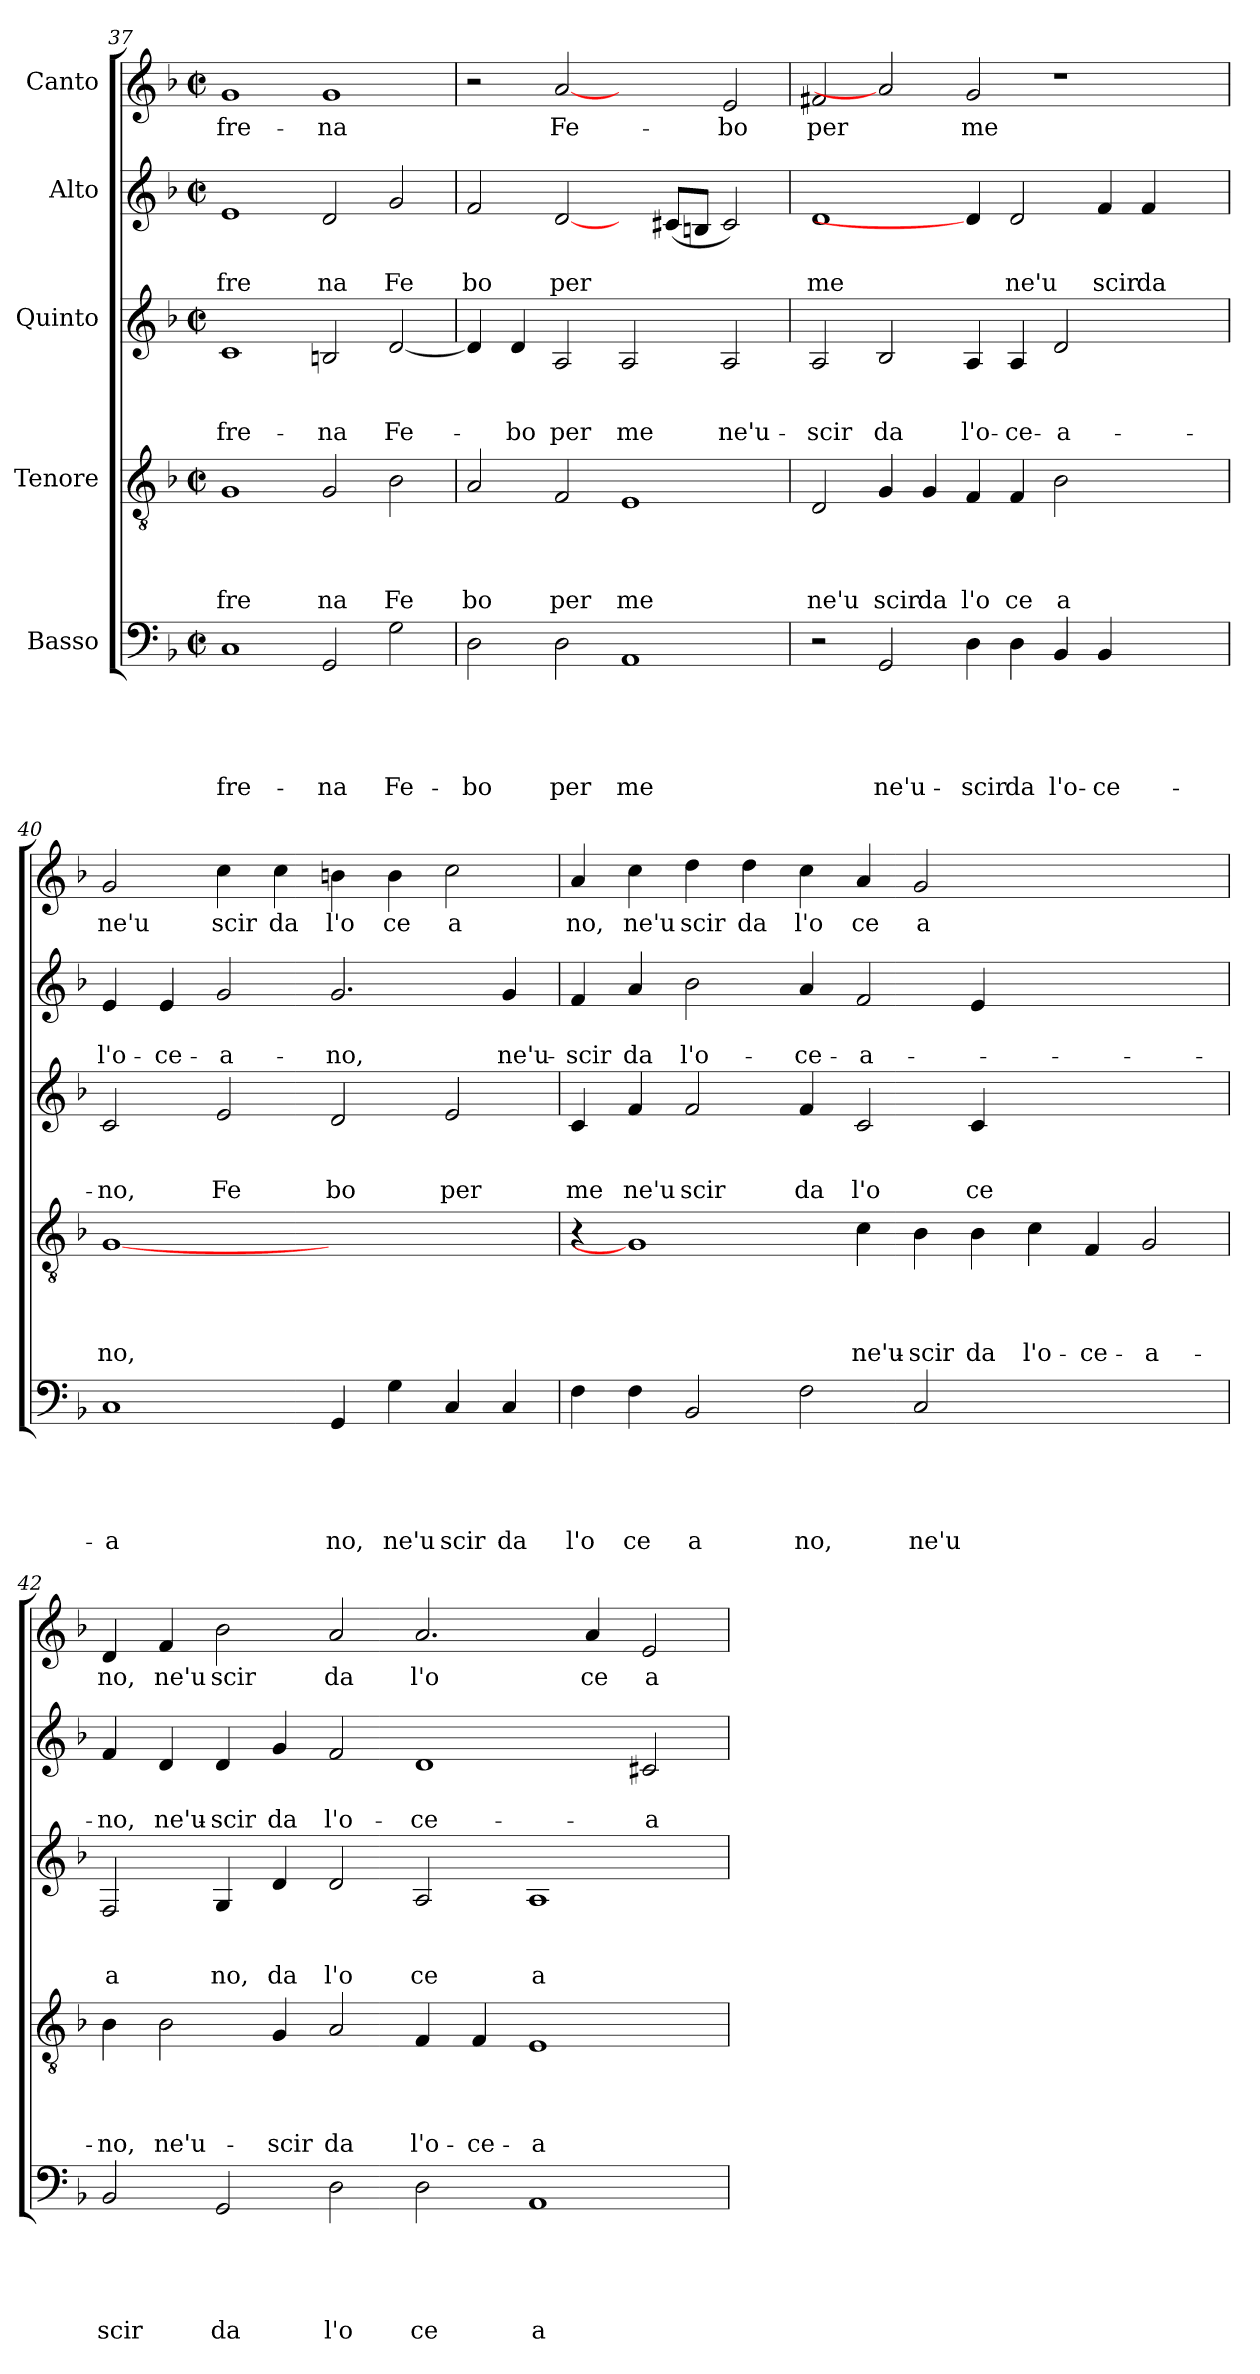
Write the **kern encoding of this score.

**kern	**text	**text	**text	**text	**text	**kern	**text	**text	**text	**text	**kern	**text	**text	**text	**kern	**text	**text	**kern	**text
*part5	*part5	*part5	*part5	*part5	*part5	*part4	*part4	*part4	*part4	*part4	*part3	*part3	*part3	*part3	*part2	*part2	*part2	*part1	*part1
*staff5	*staff5	*staff5	*staff5	*staff5	*staff5	*staff4	*staff4	*staff4	*staff4	*staff4	*staff3	*staff3	*staff3	*staff3	*staff2	*staff2	*staff2	*staff1	*staff1
*I"Basso	*	*	*	*	*	*I"Tenore	*	*	*	*	*I"Quinto	*	*	*	*I"Alto	*	*	*I"Canto	*
*clefF4	*	*	*	*	*	*clefGv2	*	*	*	*	*clefG2	*	*	*	*clefG2	*	*	*clefG2	*
*k[b-]	*	*	*	*	*	*k[b-]	*	*	*	*	*k[b-]	*	*	*	*k[b-]	*	*	*k[b-]	*
*F:	*	*	*	*	*	*F:	*	*	*	*	*F:	*	*	*	*F:	*	*	*F:	*
*M2/2	*	*	*	*	*	*M2/2	*	*	*	*	*M2/2	*	*	*	*M2/2	*	*	*M2/2	*
*met(c|)	*	*	*	*	*	*met(c|)	*	*	*	*	*met(c|)	*	*	*	*met(c|)	*	*	*met(c|)	*
=37	=37	=37	=37	=37	=37	=37	=37	=37	=37	=37	=37	=37	=37	=37	=37	=37	=37	=37	=37
!	!	!	!	!	!LO:LY:b	!	!	!	!	!LO:LY:b	!	!	!	!LO:LY:b	!	!	!LO:LY:b	!	!LO:LY:b
1C	.	.	.	.	-fre-	1G	.	.	.	fre	1c	.	.	-fre-	1e	.	fre	1g	-fre-
!	!	!	!	!	!LO:LY:b	!	!	!	!	!LO:LY:b	!	!	!	!LO:LY:b	!	!	!LO:LY:b	!	!LO:LY:b
2GG/	.	.	.	.	-na	2G/	.	.	.	na	2Bn/	.	.	-na	2d/	.	na	1g	-na
!	!	!	!	!	!LO:LY:b	!	!	!	!	!LO:LY:b	!	!	!	!LO:LY:b	!	!	!LO:LY:b	!	!
2G\	.	.	.	.	Fe-	2B-\	.	.	.	Fe	[<2d/	.	.	Fe-	2g/	.	Fe	.	.
=38	=38	=38	=38	=38	=38	=38	=38	=38	=38	=38	=38	=38	=38	=38	=38	=38	=38	=38	=38
!	!	!	!	!	!LO:LY:b	!	!	!	!	!LO:LY:b	!	!	!	!	!	!	!LO:LY:b	!	!
2D\	.	.	.	.	-bo	2A/	.	.	.	bo	4d/]	.	.	.	2f/	.	bo	2r	.
!	!	!	!	!	!	!	!	!	!	!	!	!	!	!LO:LY:b	!	!	!	!	!
.	.	.	.	.	.	.	.	.	.	.	4d/	.	.	-bo	.	.	.	.	.
!	!	!	!	!	!LO:LY:b	!	!	!	!	!LO:LY:b	!	!	!	!LO:LY:b	!	!	!LO:LY:b	!	!LO:LY:b
2D\	.	.	.	.	per	2F/	.	.	.	per	2A/	.	.	per	[2d/	.	per	[2a	Fe-
!	!	!	!	!	!LO:LY:b	!	!	!	!	!LO:LY:b	!	!	!	!LO:LY:b	!	!	!	!	!
1AA	.	.	.	.	me	1E	.	.	.	me	2A/	.	.	me	4ryy	.	.	2ryy	.
.	.	.	.	.	.	.	.	.	.	.	.	.	.	.	(<8c#/L	.	.	.	.
.	.	.	.	.	.	.	.	.	.	.	.	.	.	.	8B/J	.	.	.	.
!	!	!	!	!	!	!	!	!	!	!	!	!	!	!LO:LY:b	!	!	!	!	!LO:LY:b
.	.	.	.	.	.	.	.	.	.	.	2A/	.	.	ne'u-	2c#/)	.	.	2e/	-bo
=39	=39	=39	=39	=39	=39	=39	=39	=39	=39	=39	=39	=39	=39	=39	=39	=39	=39	=39	=39
!	!	!	!	!	!	!	!	!	!	!LO:LY:b	!	!	!	!LO:LY:b	!	!	!LO:LY:b	!	!LO:LY:b
2r	.	.	.	.	.	2D/	.	.	.	ne'u	2A/	.	.	-scir	1d	.	me	2f#X/	per
!	!	!	!	!	!LO:LY:b	!	!	!	!	!LO:LY:b	!	!	!	!LO:LY:b	!	!	!	!	!
2GG/	.	.	.	.	ne'u-	4G/	.	.	.	scir	2B-/	.	.	da	.	.	.	2a]	.
!	!	!	!	!	!	!	!	!	!	!LO:LY:b	!	!	!	!	!	!	!	!	!
.	.	.	.	.	.	4G/	.	.	.	da	.	.	.	.	.	.	.	.	.
!	!	!	!	!	!LO:LY:b	!	!	!	!	!LO:LY:b	!	!	!	!LO:LY:b	!	!	!	!	!LO:LY:b
4D\	.	.	.	.	-scir	4F/	.	.	.	l'o	4A/	.	.	l'o-	4d/]	.	.	2g/	me
!	!	!	!	!	!LO:LY:b	!	!	!	!	!LO:LY:b	!	!	!	!LO:LY:b	!	!	!LO:LY:b	!	!
4D\	.	.	.	.	da	4F/	.	.	.	ce	4A/	.	.	-ce-	2d/	.	ne'u	.	.
!	!	!	!	!	!LO:LY:b	!	!	!	!	!LO:LY:b	!	!	!	!LO:LY:b	!	!	!	!	!
4BB-/	.	.	.	.	l'o-	2B-\	.	.	.	a	2d/	.	.	-a-	.	.	.	1r	.
!	!	!	!	!	!LO:LY:b	!	!	!	!	!	!	!	!	!	!	!	!LO:LY:b	!	!
4BB-/	.	.	.	.	-ce-	.	.	.	.	.	.	.	.	.	4f/	.	scir	.	.
!	!	!	!	!	!	!	!	!	!	!	!	!	!	!	!	!	!LO:LY:b	!	!
2ryy	.	.	.	.	.	2ryy	.	.	.	.	2ryy	.	.	.	4f/	.	da	.	.
.	.	.	.	.	.	.	.	.	.	.	.	.	.	.	4ryy	.	.	.	.
!!LO:LB:g=z
=40	=40	=40	=40	=40	=40	=40	=40	=40	=40	=40	=40	=40	=40	=40	=40	=40	=40	=40	=40
!	!	!	!	!	!LO:LY:b	!	!	!	!	!LO:LY:b	!	!	!	!LO:LY:b	!	!	!LO:LY:b	!	!LO:LY:b
1C	.	.	.	.	-a	[1G	.	.	.	no,	2c/	.	.	-no,	4e/	.	l'o-	2g/	ne'u
!	!	!	!	!	!	!	!	!	!	!	!	!	!	!	!	!	!LO:LY:b	!	!
.	.	.	.	.	.	.	.	.	.	.	.	.	.	.	4e/	.	-ce-	.	.
!	!	!	!	!	!	!	!	!	!	!	!	!	!	!LO:LY:b	!	!	!LO:LY:b	!	!LO:LY:b
.	.	.	.	.	.	.	.	.	.	.	2e/	.	.	Fe	2g/	.	-a-	4cc\	scir
!	!	!	!	!	!	!	!	!	!	!	!	!	!	!	!	!	!	!	!LO:LY:b
.	.	.	.	.	.	.	.	.	.	.	.	.	.	.	.	.	.	4cc\	da
!	!	!	!	!	!LO:LY:b	!	!	!	!	!	!	!	!	!LO:LY:b	!	!	!LO:LY:b	!	!LO:LY:b
4GG/	.	.	.	.	no,	1ryy	.	.	.	.	2d/	.	.	bo	2.g/	.	-no,	4bn\	l'o
!	!	!	!	!	!LO:LY:b	!	!	!	!	!	!	!	!	!	!	!	!	!	!LO:LY:b
4G\	.	.	.	.	ne'u	.	.	.	.	.	.	.	.	.	.	.	.	4b\	ce
!	!	!	!	!	!LO:LY:b	!	!	!	!	!	!	!	!	!LO:LY:b	!	!	!	!	!LO:LY:b
4C/	.	.	.	.	scir	.	.	.	.	.	2e/	.	.	per	.	.	.	2cc\	a
!	!	!	!	!	!LO:LY:b	!	!	!	!	!	!	!	!	!	!	!	!LO:LY:b	!	!
4C/	.	.	.	.	da	.	.	.	.	.	.	.	.	.	4g/	.	ne'u-	.	.
=41	=41	=41	=41	=41	=41	=41	=41	=41	=41	=41	=41	=41	=41	=41	=41	=41	=41	=41	=41
!	!	!	!	!	!LO:LY:b	!	!	!	!	!	!	!	!	!LO:LY:b	!	!	!LO:LY:b	!	!LO:LY:b
4F\	.	.	.	.	l'o	4r	.	.	.	.	4c/	.	.	me	4f/	.	-scir	4a/	no,
!	!	!	!	!	!LO:LY:b	!	!	!	!	!	!	!	!	!LO:LY:b	!	!	!LO:LY:b	!	!LO:LY:b
4F\	.	.	.	.	ce	1G]	.	.	.	.	4f/	.	.	ne'u	4a/	.	da	4cc\	ne'u
!	!	!	!	!	!LO:LY:b	!	!	!	!	!	!	!	!	!LO:LY:b	!	!	!LO:LY:b	!	!LO:LY:b
2BB-/	.	.	.	.	a	.	.	.	.	.	2f/	.	.	scir	2b-\	.	l'o-	4dd\	scir
!	!	!	!	!	!	!	!	!	!	!	!	!	!	!	!	!	!	!	!LO:LY:b
.	.	.	.	.	.	.	.	.	.	.	.	.	.	.	.	.	.	4dd\	da
!	!	!	!	!	!LO:LY:b	!	!	!	!	!	!	!	!	!LO:LY:b	!	!	!LO:LY:b	!	!LO:LY:b
2F\	.	.	.	.	no,	.	.	.	.	.	4f/	.	.	da	4a/	.	-ce-	4cc\	l'o
!	!	!	!	!	!	!	!	!	!	!LO:LY:b	!	!	!	!LO:LY:b	!	!	!LO:LY:b	!	!LO:LY:b
.	.	.	.	.	.	4c\	.	.	.	ne'u-	2c/	.	.	l'o	2f/	.	-a-	4a/	ce
!	!	!	!	!	!LO:LY:b	!	!	!	!	!LO:LY:b	!	!	!	!	!	!	!	!	!LO:LY:b
2C/	.	.	.	.	ne'u	4B-\	.	.	.	-scir	.	.	.	.	.	.	.	2g/	a
!	!	!	!	!	!	!	!	!	!	!LO:LY:b	!	!	!	!LO:LY:b	!	!	!	!	!
.	.	.	.	.	.	4B-\	.	.	.	da	4c/	.	.	ce	4e/	.	.	.	.
!	!	!	!	!	!	!	!	!	!	!LO:LY:b	!	!	!	!	!	!	!	!	!
1ryy	.	.	.	.	.	4c\	.	.	.	l'o-	1ryy	.	.	.	1ryy	.	.	1ryy	.
!	!	!	!	!	!	!	!	!	!	!LO:LY:b	!	!	!	!	!	!	!	!	!
.	.	.	.	.	.	4F/	.	.	.	-ce-	.	.	.	.	.	.	.	.	.
!	!	!	!	!	!	!	!	!	!	!LO:LY:b	!	!	!	!	!	!	!	!	!
.	.	.	.	.	.	2G/	.	.	.	-a-	.	.	.	.	.	.	.	.	.
=42	=42	=42	=42	=42	=42	=42	=42	=42	=42	=42	=42	=42	=42	=42	=42	=42	=42	=42	=42
!	!	!	!	!	!LO:LY:b	!	!	!	!	!LO:LY:b	!	!	!	!LO:LY:b	!	!	!LO:LY:b	!	!LO:LY:b
2BB-/	.	.	.	.	scir	4B-\	.	.	.	-no,	2F/	.	.	a	4f/	.	-no,	4d/	no,
!	!	!	!	!	!	!	!	!	!	!LO:LY:b	!	!	!	!	!	!	!LO:LY:b	!	!LO:LY:b
.	.	.	.	.	.	2B-\	.	.	.	ne'u-	.	.	.	.	4d/	.	ne'u-	4f/	ne'u
!	!	!	!	!	!LO:LY:b	!	!	!	!	!	!	!	!	!LO:LY:b	!	!	!LO:LY:b	!	!LO:LY:b
2GG/	.	.	.	.	da	.	.	.	.	.	4G/	.	.	no,	4d/	.	-scir	2b-\	scir
!	!	!	!	!	!	!	!	!	!	!LO:LY:b	!	!	!	!LO:LY:b	!	!	!LO:LY:b	!	!
.	.	.	.	.	.	4G/	.	.	.	-scir	4d/	.	.	da	4g/	.	da	.	.
!	!	!	!	!	!LO:LY:b	!	!	!	!	!LO:LY:b	!	!	!	!LO:LY:b	!	!	!LO:LY:b	!	!LO:LY:b
2D\	.	.	.	.	l'o	2A/	.	.	.	da	2d/	.	.	l'o	2f/	.	l'o-	2a/	da
!	!	!	!	!	!LO:LY:b	!	!	!	!	!LO:LY:b	!	!	!	!LO:LY:b	!	!	!LO:LY:b	!	!LO:LY:b
2D\	.	.	.	.	ce	4F/	.	.	.	l'o-	2A/	.	.	ce	1d	.	-ce-	2.a/	l'o
!	!	!	!	!	!	!	!	!	!	!LO:LY:b	!	!	!	!	!	!	!	!	!
.	.	.	.	.	.	4F/	.	.	.	-ce-	.	.	.	.	.	.	.	.	.
!	!	!	!	!	!LO:LY:b	!	!	!	!	!LO:LY:b	!	!	!	!LO:LY:b	!	!	!	!	!
1AA	.	.	.	.	a	1E	.	.	.	-a-	1A	.	.	a	.	.	.	.	.
!	!	!	!	!	!	!	!	!	!	!	!	!	!	!	!	!	!	!	!LO:LY:b
.	.	.	.	.	.	.	.	.	.	.	.	.	.	.	.	.	.	4a/	ce
!	!	!	!	!	!	!	!	!	!	!	!	!	!	!	!	!	!LO:LY:b	!	!LO:LY:b
.	.	.	.	.	.	.	.	.	.	.	.	.	.	.	2c#/	.	-a-	2e/	a
=	=	=	=	=	=	=	=	=	=	=	=	=	=	=	=	=	=	=	=
*-	*-	*-	*-	*-	*-	*-	*-	*-	*-	*-	*-	*-	*-	*-	*-	*-	*-	*-	*-
